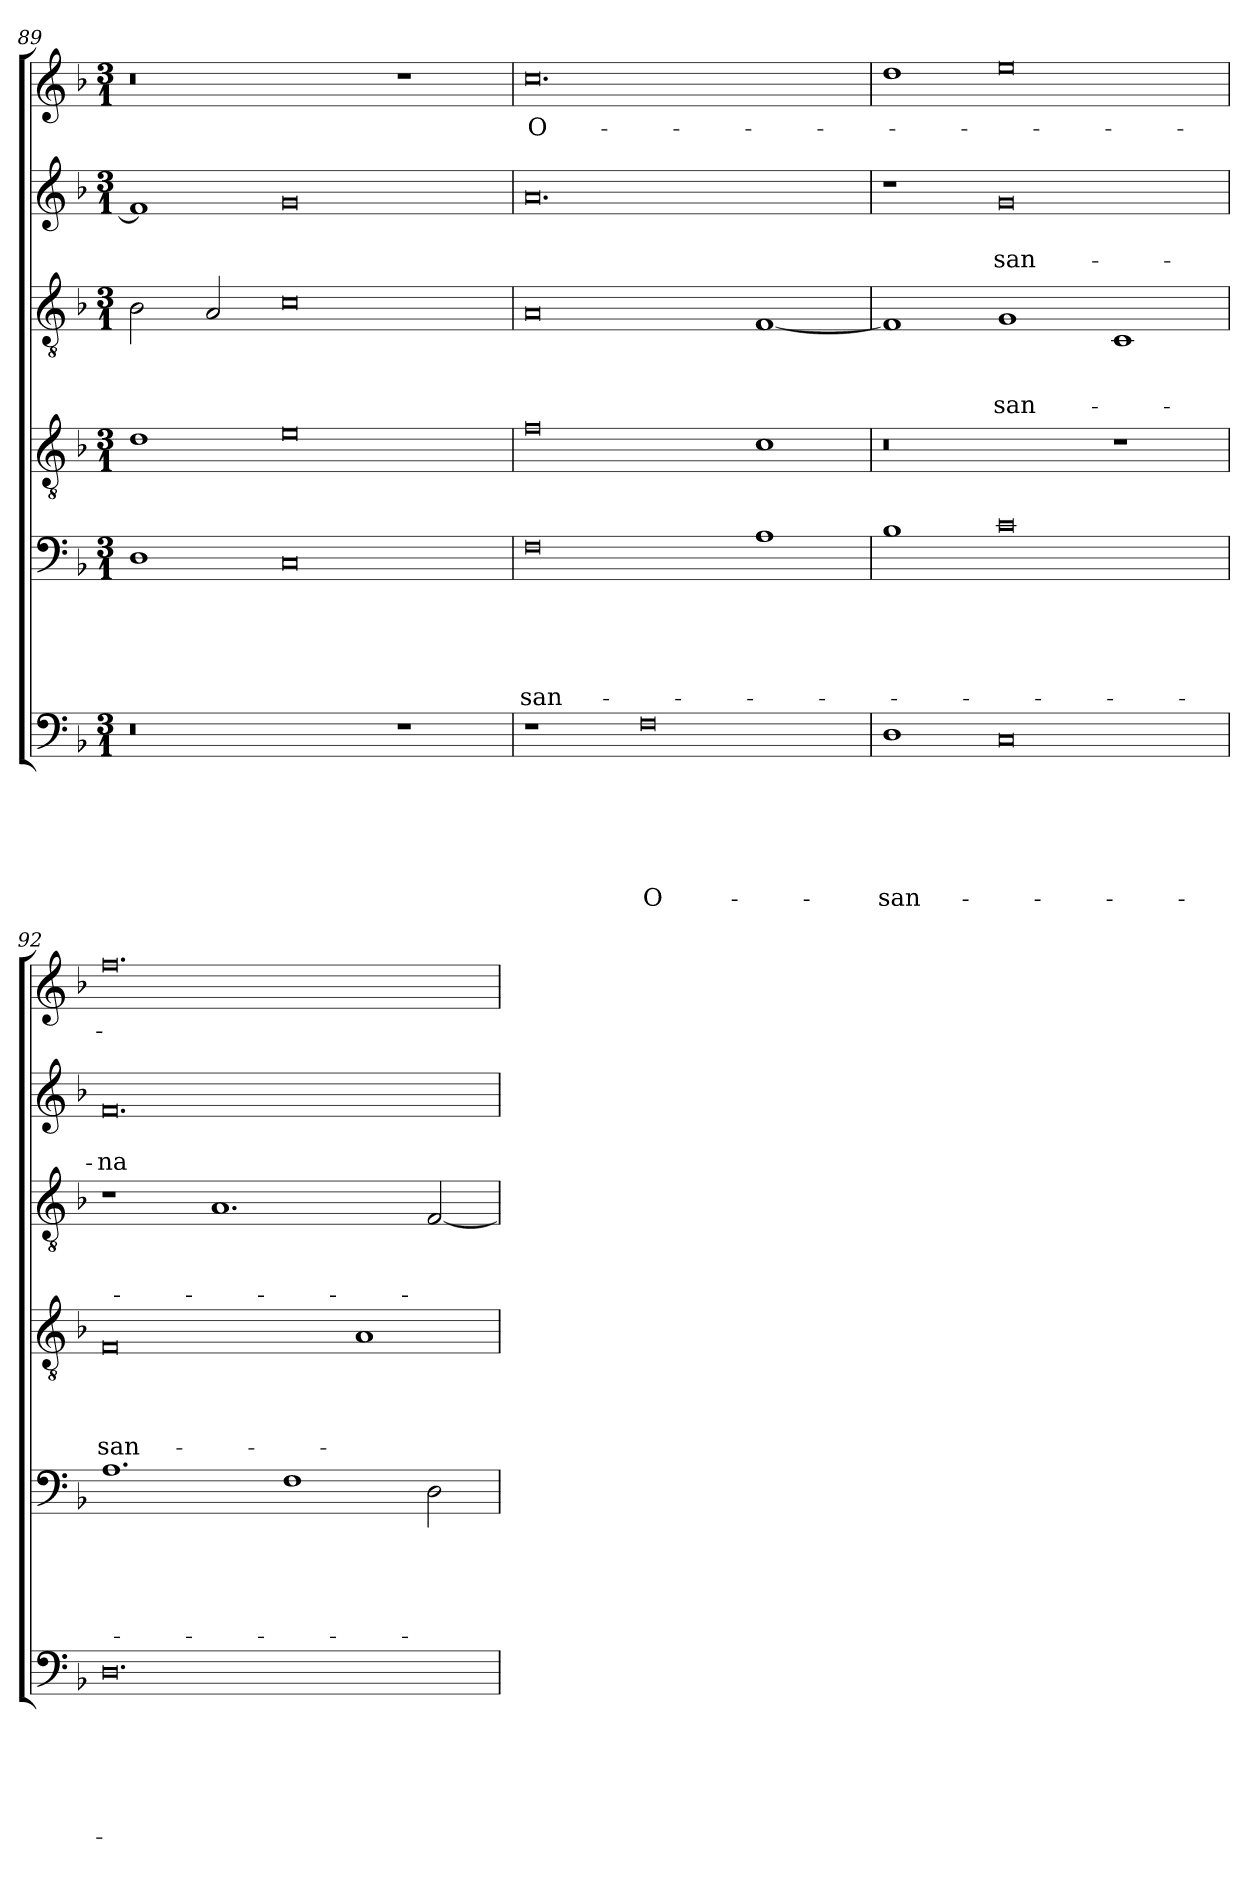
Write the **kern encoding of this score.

**kern	**text	**text	**text	**text	**text	**text	**kern	**text	**text	**text	**text	**text	**kern	**text	**text	**text	**text	**kern	**text	**text	**text	**kern	**text	**text	**kern	**text
*part6	*part6	*part6	*part6	*part6	*part6	*part6	*part5	*part5	*part5	*part5	*part5	*part5	*part4	*part4	*part4	*part4	*part4	*part3	*part3	*part3	*part3	*part2	*part2	*part2	*part1	*part1
*staff6	*staff6	*staff6	*staff6	*staff6	*staff6	*staff6	*staff5	*staff5	*staff5	*staff5	*staff5	*staff5	*staff4	*staff4	*staff4	*staff4	*staff4	*staff3	*staff3	*staff3	*staff3	*staff2	*staff2	*staff2	*staff1	*staff1
*clefF4	*	*	*	*	*	*	*clefF4	*	*	*	*	*	*clefGv2	*	*	*	*	*clefGv2	*	*	*	*clefG2	*	*	*clefG2	*
*k[b-]	*	*	*	*	*	*	*k[b-]	*	*	*	*	*	*k[b-]	*	*	*	*	*k[b-]	*	*	*	*k[b-]	*	*	*k[b-]	*
*F:	*	*	*	*	*	*	*F:	*	*	*	*	*	*F:	*	*	*	*	*F:	*	*	*	*F:	*	*	*F:	*
*M3/1	*	*	*	*	*	*	*M3/1	*	*	*	*	*	*M3/1	*	*	*	*	*M3/1	*	*	*	*M3/1	*	*	*M3/1	*
=89	=89	=89	=89	=89	=89	=89	=89	=89	=89	=89	=89	=89	=89	=89	=89	=89	=89	=89	=89	=89	=89	=89	=89	=89	=89	=89
0r	.	.	.	.	.	.	1D	.	.	.	.	.	1d	.	.	.	.	2B-\	.	.	.	1f]	.	.	0r	.
.	.	.	.	.	.	.	.	.	.	.	.	.	.	.	.	.	.	2A/	.	.	.	.	.	.	.	.
.	.	.	.	.	.	.	0C	.	.	.	.	.	0e	.	.	.	.	0c	.	.	.	0g	.	.	.	.
1r	.	.	.	.	.	.	.	.	.	.	.	.	.	.	.	.	.	.	.	.	.	.	.	.	1r	.
=90	=90	=90	=90	=90	=90	=90	=90	=90	=90	=90	=90	=90	=90	=90	=90	=90	=90	=90	=90	=90	=90	=90	=90	=90	=90	=90
1r	.	.	.	.	.	.	0F	.	.	.	.	-san-	0f	.	.	.	.	0A	.	.	.	0.a	.	.	0.cc	O-
0F	.	.	.	.	.	O-	.	.	.	.	.	.	.	.	.	.	.	.	.	.	.	.	.	.	.	.
.	.	.	.	.	.	.	1A	.	.	.	.	.	1c	.	.	.	.	[1F	.	.	.	.	.	.	.	.
!!LO:PB:g=z
=91	=91	=91	=91	=91	=91	=91	=91	=91	=91	=91	=91	=91	=91	=91	=91	=91	=91	=91	=91	=91	=91	=91	=91	=91	=91	=91
1D	.	.	.	.	.	-san-	1B-	.	.	.	.	.	0r	.	.	.	.	1F]	.	.	.	1r	.	.	1dd	.
0C	.	.	.	.	.	.	0c	.	.	.	.	.	.	.	.	.	.	1G	.	.	-san-	0g	.	-san-	0ee	.
.	.	.	.	.	.	.	.	.	.	.	.	.	1r	.	.	.	.	1C	.	.	.	.	.	.	.	.
=92	=92	=92	=92	=92	=92	=92	=92	=92	=92	=92	=92	=92	=92	=92	=92	=92	=92	=92	=92	=92	=92	=92	=92	=92	=92	=92
0.D	.	.	.	.	.	.	1.A	.	.	.	.	.	0F	.	.	.	-san-	1r	.	.	.	0.f	.	-na	0.ff	.
.	.	.	.	.	.	.	.	.	.	.	.	.	.	.	.	.	.	1.A	.	.	.	.	.	.	.	.
.	.	.	.	.	.	.	1F	.	.	.	.	.	.	.	.	.	.	.	.	.	.	.	.	.	.	.
.	.	.	.	.	.	.	.	.	.	.	.	.	1A	.	.	.	.	.	.	.	.	.	.	.	.	.
.	.	.	.	.	.	.	2D\	.	.	.	.	.	.	.	.	.	.	[2F/	.	.	.	.	.	.	.	.
=	=	=	=	=	=	=	=	=	=	=	=	=	=	=	=	=	=	=	=	=	=	=	=	=	=	=
*-	*-	*-	*-	*-	*-	*-	*-	*-	*-	*-	*-	*-	*-	*-	*-	*-	*-	*-	*-	*-	*-	*-	*-	*-	*-	*-
